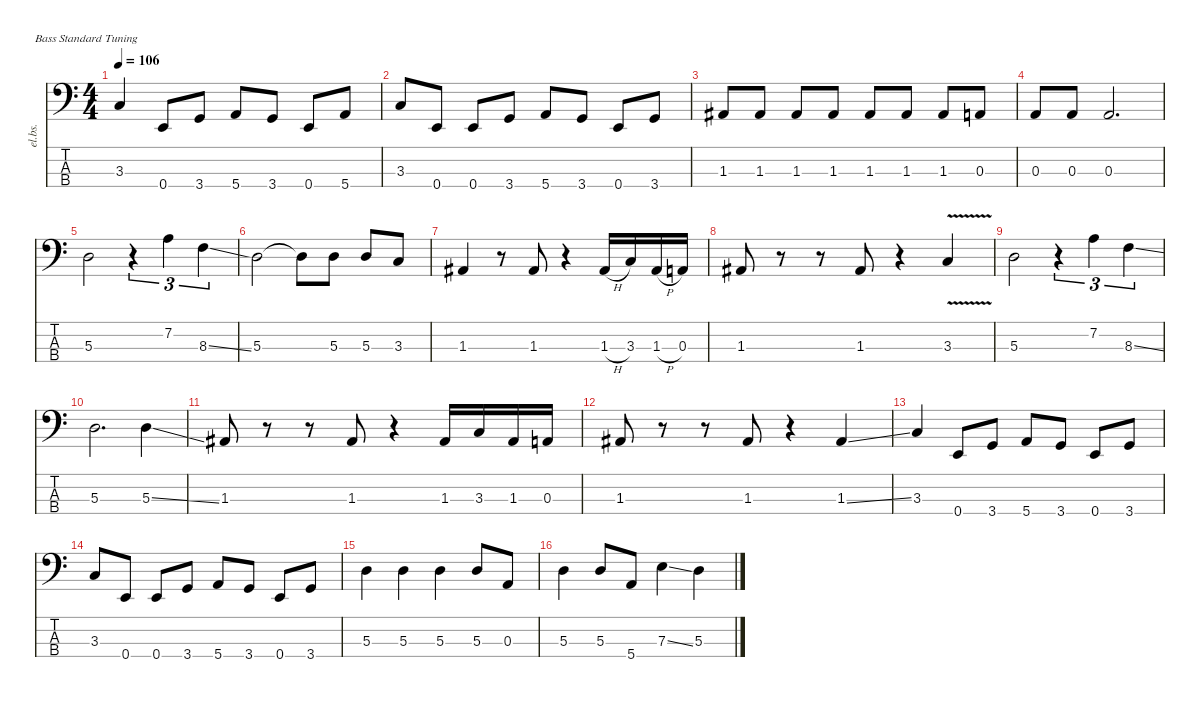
\defaultSystemsLayout 4
\hideDynamics
\bracketExtendMode nobrackets
\track ("Bob Daisy" "el.bs.") {instrument electricbassfinger}
\staff {score tabs}
\tuning (G2 D2 A1 E1)
\ts (4 4)
\tempo 106
\clef f4
\ks c
3.3.4{dy f} 0.4.8 3.4.8 5.4.8 3.4.8 0.4.8 5.4.8 |
3.3.8 0.4.8 0.4.8 3.4.8 5.4.8 3.4.8 0.4.8 3.4.8 |
1.3{acc #}.8 1.3{acc #}.8 1.3{acc #}.8 1.3{acc #}.8 1.3{acc #}.8 1.3{acc #}.8 1.3{acc #}.8 0.3.8 |
0.3.8 0.3.8 0.3.2{d} |
5.3.2 r.4{tu (3 2)} 7.2.4{tu (3 2)} 8.3{ss}.4{tu (3 2)} |
5.3.2 5.3{t}.8 5.3.8 5.3.8 3.3.8 |
1.3{acc #}.4 r.8 1.3{acc #}.8 r.4 1.3{h acc #}.16 3.3.16 1.3{h acc #}.16 0.3.16 |
1.3{acc #}.8 r.8 r.8 1.3{acc #}.8 r.4 3.3{v}.4 |
5.3.2 r.4{tu (3 2)} 7.2.4{tu (3 2)} 8.3{ss}.4{tu (3 2)} |
5.3.2{d} 5.3{ss}.4 |
1.3{acc #}.8 r.8 r.8 1.3{acc #}.8 r.4 1.3{acc #}.16 3.3.16 1.3{acc #}.16 0.3.16 |
1.3{acc #}.8 r.8 r.8 1.3{acc #}.8 r.4 1.3{ss acc #}.4 |
3.3.4 0.4.8 3.4.8 5.4.8 3.4.8 0.4.8 3.4.8 |
3.3.8 0.4.8 0.4.8 3.4.8 5.4.8 3.4.8 0.4.8 3.4.8 |
5.3.4 5.3.4 5.3.4 5.3.8 0.3.8 |
5.3.4 5.3.8 5.4.8 7.3{ss}.4 5.3.4
